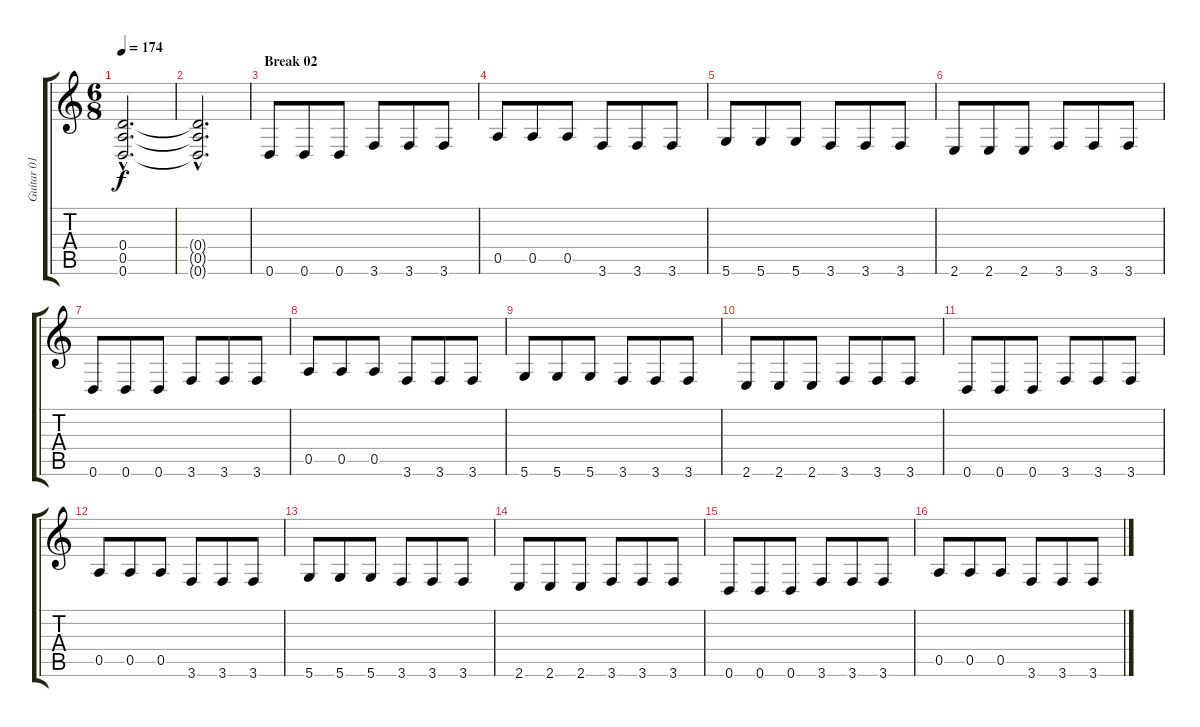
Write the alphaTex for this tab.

\track ("Guitar 01" "Guitar 01") {instrument overdrivenguitar}
\staff {score tabs}
\tuning (E4 B3 G3 D3 A2 D2) {hide}
\ts (6 8)
\tempo 174
\clef g2
\ks c
(0.4{hac t} 0.5{hac t} 0.6{hac t}).2{d dy f} |
(0.4{hac t} 0.5{hac t} 0.6{hac t}).2{d} |
\section ("" "Break 02")
0.6.8{volume 6} 0.6.8 0.6.8 3.6.8 3.6.8 3.6.8 |
0.5.8 0.5.8 0.5.8 3.6.8 3.6.8 3.6.8 |
5.6.8 5.6.8 5.6.8 3.6.8 3.6.8 3.6.8 |
2.6.8 2.6.8 2.6.8 3.6.8 3.6.8 3.6.8 |
0.6.8 0.6.8 0.6.8 3.6.8 3.6.8 3.6.8 |
0.5.8 0.5.8 0.5.8 3.6.8 3.6.8 3.6.8 |
5.6.8 5.6.8 5.6.8 3.6.8 3.6.8 3.6.8 |
2.6.8 2.6.8 2.6.8 3.6.8 3.6.8 3.6.8 |
0.6.8 0.6.8 0.6.8 3.6.8 3.6.8 3.6.8 |
0.5.8 0.5.8 0.5.8 3.6.8 3.6.8 3.6.8 |
5.6.8 5.6.8 5.6.8 3.6.8 3.6.8 3.6.8 |
2.6.8 2.6.8 2.6.8 3.6.8 3.6.8 3.6.8 |
0.6.8 0.6.8 0.6.8 3.6.8 3.6.8 3.6.8 |
0.5.8 0.5.8 0.5.8 3.6.8 3.6.8 3.6.8
